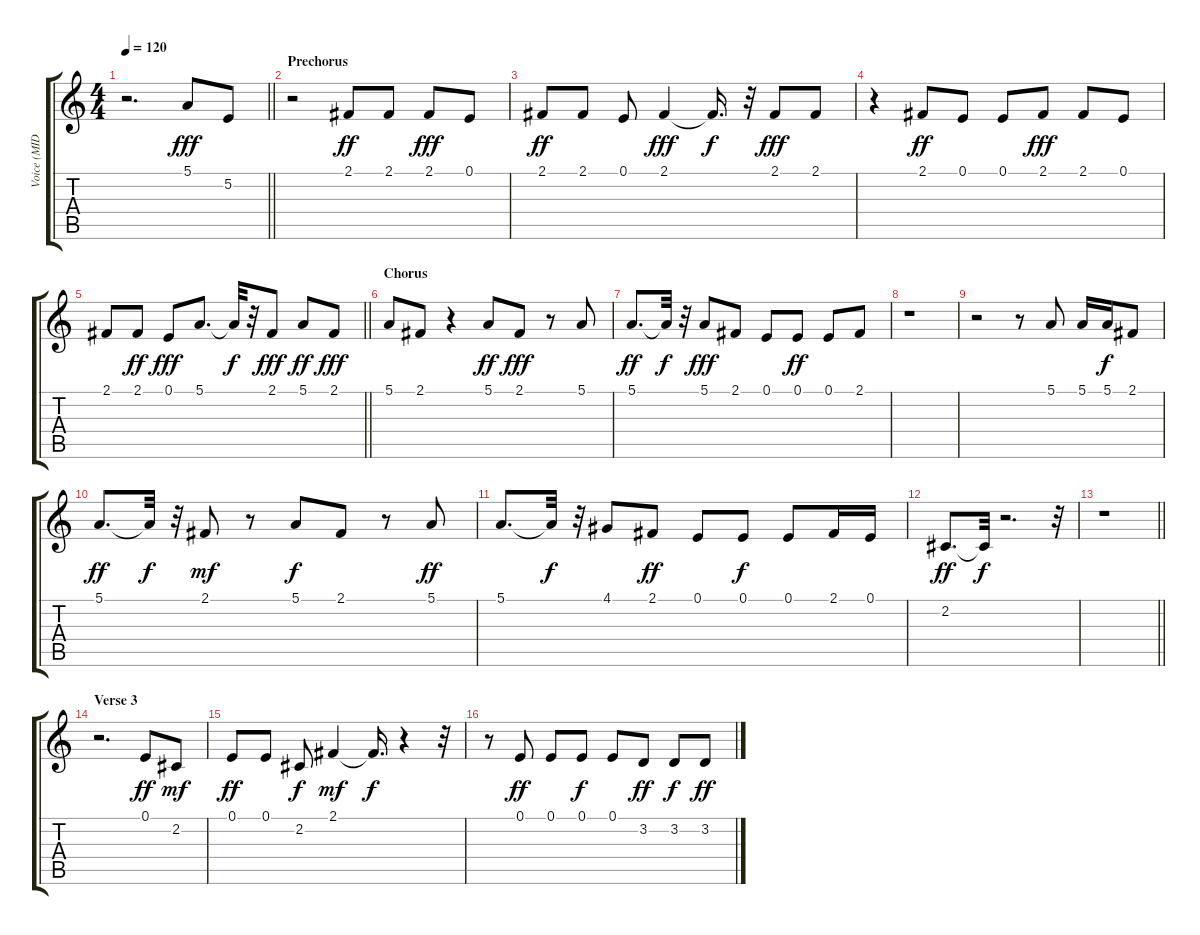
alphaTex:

\track ("Voice (MIDI)" "Voice (MID") {instrument lead6voice}
\staff {score tabs}
\tuning (E4 B3 G3 D3 A2 E2) {hide}
\ts (4 4)
\tempo 120
\clef g2
\barLineRight lightlight
\ks c
r.2{d dy f} 5.1.8{dy fff} 5.2.8 |
\section ("" "Prechorus")
r.2 2.1.8{dy ff} 2.1.8 2.1.8{dy fff} 0.1.8 |
2.1.8{dy ff} 2.1.8 0.1.8 2.1.4{dy fff} 2.1{t}.16{d dy f} r.32 2.1.8{dy fff} 2.1.8 |
r.4 2.1.8{dy ff} 0.1.8 0.1.8 2.1.8{dy fff} 2.1.8 0.1.8 |
\barLineRight lightlight
2.1.8 2.1.8{dy ff} 0.1.8{dy fff} 5.1.8{d} 5.1{t}.32{dy f} r.32 2.1.8{dy fff} 5.1.8{dy ff} 2.1.8{dy fff} |
\section ("" "Chorus")
5.1.8 2.1.8 r.4 5.1.8{dy ff} 2.1.8{dy fff} r.8 5.1.8 |
5.1.8{d dy ff} 5.1{t}.32{dy f} r.32 5.1.8{dy fff} 2.1.8 0.1.8 0.1.8{dy ff} 0.1.8 2.1.8 |
r.1 |
r.2 r.8 5.1.8 5.1.16 5.1.16{dy f} 2.1.8 |
5.1.8{d dy ff} 5.1{t}.32{dy f} r.32 2.1.8{dy mf} r.8 5.1.8{dy f} 2.1.8 r.8 5.1.8{dy ff} |
5.1.8{d} 5.1{t}.32{dy f} r.32 4.1.8 2.1.8{dy ff} 0.1.8 0.1.8{dy f} 0.1.8 2.1.16 0.1.16 |
2.2.8{d dy ff} 2.2{t}.32{dy f} r.2{d} r.32 |
\barLineRight lightlight
r.1 |
\section ("" "Verse 3")
r.2{d} 0.1.8{dy ff} 2.2.8{dy mf} |
0.1.8{dy ff} 0.1.8 2.2.8{dy f} 2.1.4{dy mf} 2.1{t}.16{d dy f} r.4 r.32 |
r.8 0.1.8{dy ff} 0.1.8 0.1.8{dy f} 0.1.8 3.2.8{dy ff} 3.2.8{dy f} 3.2.8{dy ff}
